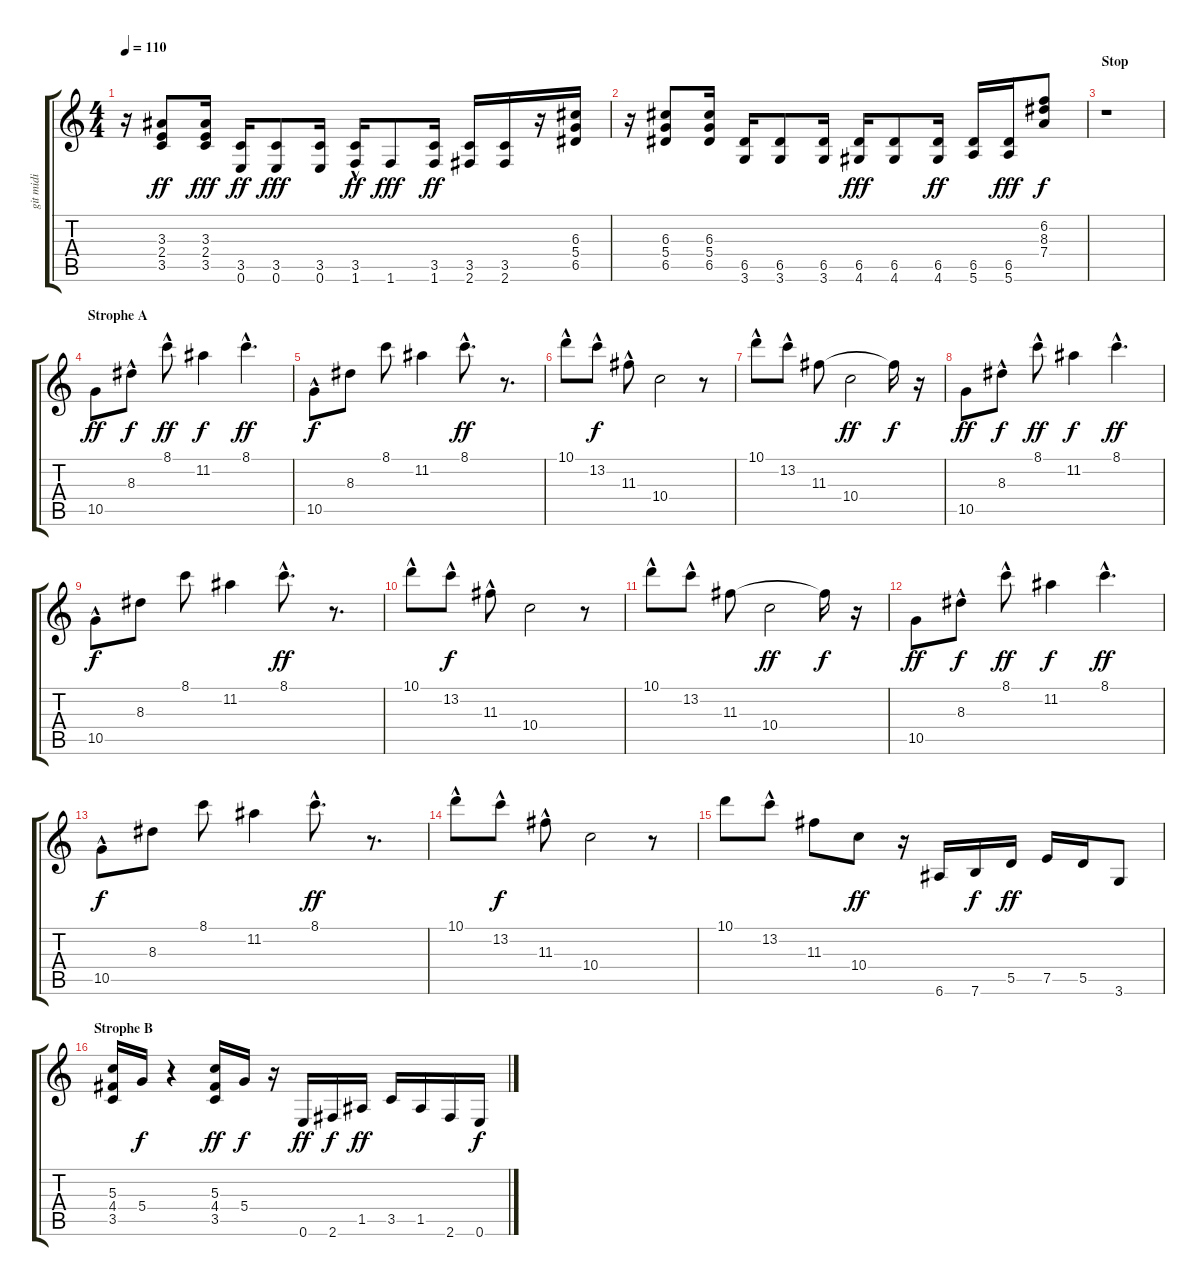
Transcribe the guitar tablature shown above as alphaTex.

\track ("git midi" "git midi") {instrument overdrivenguitar}
\staff {score tabs}
\tuning (E4 B3 G3 D3 A2 E2) {hide}
\ts (4 4)
\tempo 110
\clef g2
\ks c
r.16{dy fff} (3.3 2.4 3.5).8{dy ff} (3.3 2.4 3.5).16{dy fff} (3.5 0.6).16{dy ff} (3.5 0.6).8{dy fff} (3.5 0.6).16 (3.5{hac} 1.6).16{dy ff} 1.6.8{dy fff} (3.5 1.6).16{dy ff} (3.5 2.6).16 (3.5 2.6).16 r.16 (6.3 5.4 6.5).16 |
r.16 (6.3 5.4 6.5).8 (6.3 5.4 6.5).16 (6.5 3.6).16 (6.5 3.6).8 (6.5 3.6).16 (6.5 4.6).16{dy fff} (6.5 4.6).8 (6.5 4.6).16{dy ff} (6.5 5.6).16 (6.5 5.6).16{dy fff} (6.2 8.3 7.4).8{dy f} |
\section ("" "Stop")
r.1 |
\section ("" "Strophe A")
10.5.8{dy ff} 8.3{hac}.8{dy f} 8.1{hac}.8{dy ff} 11.2.4{dy f} 8.1{hac}.4{d dy ff} |
10.5{hac}.8{dy f} 8.3.8 8.1.8 11.2.4 8.1{hac}.8{d dy ff} r.8{d} |
10.1{hac}.8 13.2{hac}.8{dy f} 11.3{hac}.8 10.4.2 r.8 |
10.1{hac}.8 13.2{hac}.8 11.3.8 10.4.2{dy ff} 11.3{t}.16{dy f} r.16 |
10.5.8{dy ff} 8.3{hac}.8{dy f} 8.1{hac}.8{dy ff} 11.2.4{dy f} 8.1{hac}.4{d dy ff} |
10.5{hac}.8{dy f} 8.3.8 8.1.8 11.2.4 8.1{hac}.8{d dy ff} r.8{d} |
10.1{hac}.8 13.2{hac}.8{dy f} 11.3{hac}.8 10.4.2 r.8 |
10.1{hac}.8 13.2{hac}.8 11.3.8 10.4.2{dy ff} 11.3{t}.16{dy f} r.16 |
10.5.8{dy ff} 8.3{hac}.8{dy f} 8.1{hac}.8{dy ff} 11.2.4{dy f} 8.1{hac}.4{d dy ff} |
10.5{hac}.8{dy f} 8.3.8 8.1.8 11.2.4 8.1{hac}.8{d dy ff} r.8{d} |
10.1{hac}.8 13.2{hac}.8{dy f} 11.3{hac}.8 10.4.2 r.8 |
10.1.8 13.2{hac}.8 11.3.8 10.4.8{dy ff} r.16 6.6.16 7.6.16{dy f} 5.5.16{dy ff} 7.5.16 5.5.16 3.6.8 |
\section ("" "Strophe B")
(5.3 4.4 3.5).16 5.4.16{dy f} r.4 (5.3 4.4 3.5).16{dy ff} 5.4.16{dy f} r.16 0.6.16{dy ff} 2.6.16{dy f} 1.5.16{dy ff} 3.5.16 1.5.16 2.6.16 0.6.16{dy f}
